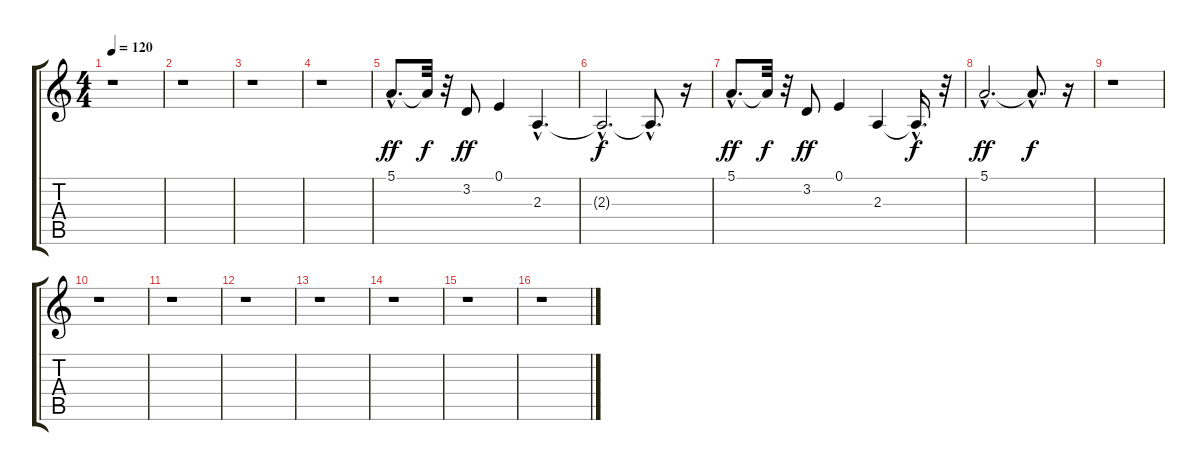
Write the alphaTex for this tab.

\track "" {instrument lead8bassandlead}
\staff {score tabs}
\tuning (E4 B3 G3 D3 A2 E2) {hide}
\ts (4 4)
\tempo 120
\tempo 100
\tempo 120
\clef g2
\ks c
r.1{dy ff instrument lead8bassandlead} |
r.1 |
r.1 |
r.1 |
5.1{hac}.8{d} 5.1{t}.32{dy f} r.32 3.2.8{dy ff} 0.1.4 2.3{hac}.4{d} |
2.3{hac t}.2{d dy f} 2.3{hac t}.8{d} r.16 |
5.1{hac}.8{d dy ff} 5.1{t}.32{dy f} r.32 3.2.8{dy ff} 0.1.4 2.3.4 2.3{hac t}.16{d dy f} r.32 |
5.1{hac}.2{d dy ff} 5.1{hac t}.8{d dy f} r.16 |
r.1 |
r.1 |
r.1 |
r.1 |
r.1 |
r.1 |
r.1 |
r.1
